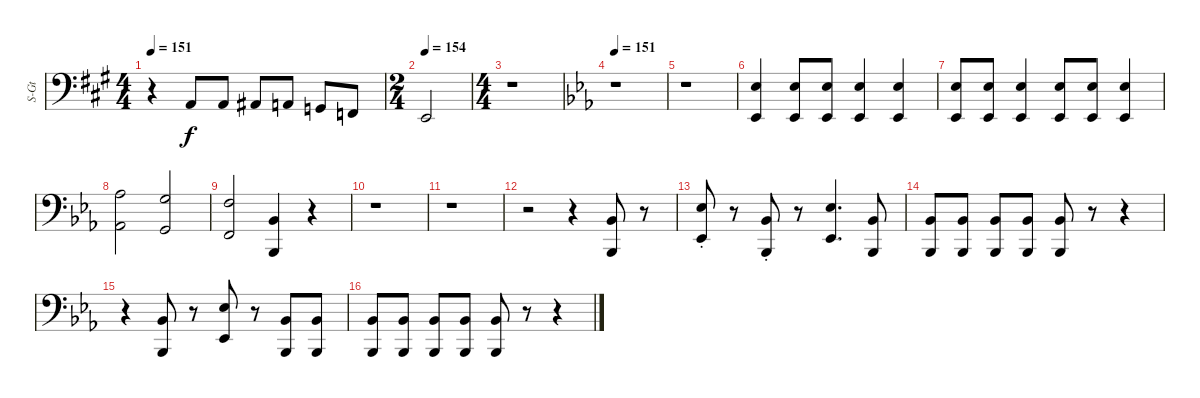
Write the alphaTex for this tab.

\bracketExtendMode groupsimilarinstruments
\otherSystemsTrackNameOrientation horizontal
\track ("Piano (LH)" "S-Gt") {instrument acousticgrandpiano}
\staff {score}
\tuning (F2 C2 F1 C1 F0 C0)
\ts (4 4)
\tempo 151
\clef f4
\ks a
r.4{dy f beam Down} 4.1{acc forcenatural}.8{beam Up} 4.1{acc forcenatural}.8{beam Up} 5.1{acc #}.8{beam Up} 4.1{acc forcenatural}.8{beam Up} 2.1{acc forcenatural}.8{beam Up} 0.1{acc forcenatural}.8{beam Up} |
\ts (2 4)
\tempo 154
4.2{acc forcenatural}.2{beam Up} |
\ts (4 4)
r.1{beam Down} |
\tempo 151
\ks eb
r.1{beam Down} |
r.1{beam Down} |
(10.1{acc b} 10.3{acc b}).4{beam Up} (10.1{acc b} 10.3{acc b}).8{beam Up} (10.1{acc b} 10.3{acc b}).8{beam Up} (10.1{acc b} 10.3{acc b}).4{beam Up} (10.1{acc b} 10.3{acc b}).4{beam Up} |
(10.1{acc b} 10.3{acc b}).8{beam Up} (10.1{acc b} 10.3{acc b}).8{beam Up} (10.1{acc b} 10.3{acc b}).4{beam Up} (10.1{acc b} 10.3{acc b}).8{beam Up} (10.1{acc b} 10.3{acc b}).8{beam Up} (10.1{acc b} 10.3{acc b}).4{beam Up} |
(15.1{acc b} 15.3{acc b}).2{beam Down} (14.1{acc forcenatural} 14.3{acc forcenatural}).2{beam Up} |
(12.1{acc forcenatural} 12.3{acc forcenatural}).2{beam Up} (10.2{acc b} 10.4{acc b}).4{beam Up} r.4{beam Up} |
r.1{beam Down} |
r.1{beam Down} |
r.2{beam Down} r.4{beam Down} (5.1{acc b} 5.3{acc b}).8{beam Up} r.8{beam Up} |
(10.1{st acc b} 10.3{st acc b}).8{beam Up} r.8{beam Up} (10.2{st acc b} 10.4{st acc b}).8{beam Up} r.8{beam Up} (10.1{acc b} 10.3{acc b}).4{d beam Up} (10.2{acc b} 10.4{acc b}).8{beam Up} |
(10.2{acc b} 10.4{acc b}).8{beam Up} (10.2{acc b} 10.4{acc b}).8{beam Up} (10.2{acc b} 10.4{acc b}).8{beam Up} (10.2{acc b} 10.4{acc b}).8{beam Up} (10.2{acc b} 10.4{acc b}).8{beam Up} r.8{beam Up} r.4{beam Up} |
r.4{beam Down} (10.2{acc b} 10.4{acc b}).8{beam Up} r.8{beam Up} (10.1{acc b} 10.3{acc b}).8{beam Up} r.8{beam Up} (10.2{acc b} 10.4{acc b}).8{beam Up} (10.2{acc b} 10.4{acc b}).8{beam Up} |
(10.2{acc b} 10.4{acc b}).8{beam Up} (10.2{acc b} 10.4{acc b}).8{beam Up} (10.2{acc b} 10.4{acc b}).8{beam Up} (10.2{acc b} 10.4{acc b}).8{beam Up} (10.2{acc b} 10.4{acc b}).8{beam Up} r.8{beam Up} r.4{beam Up}
